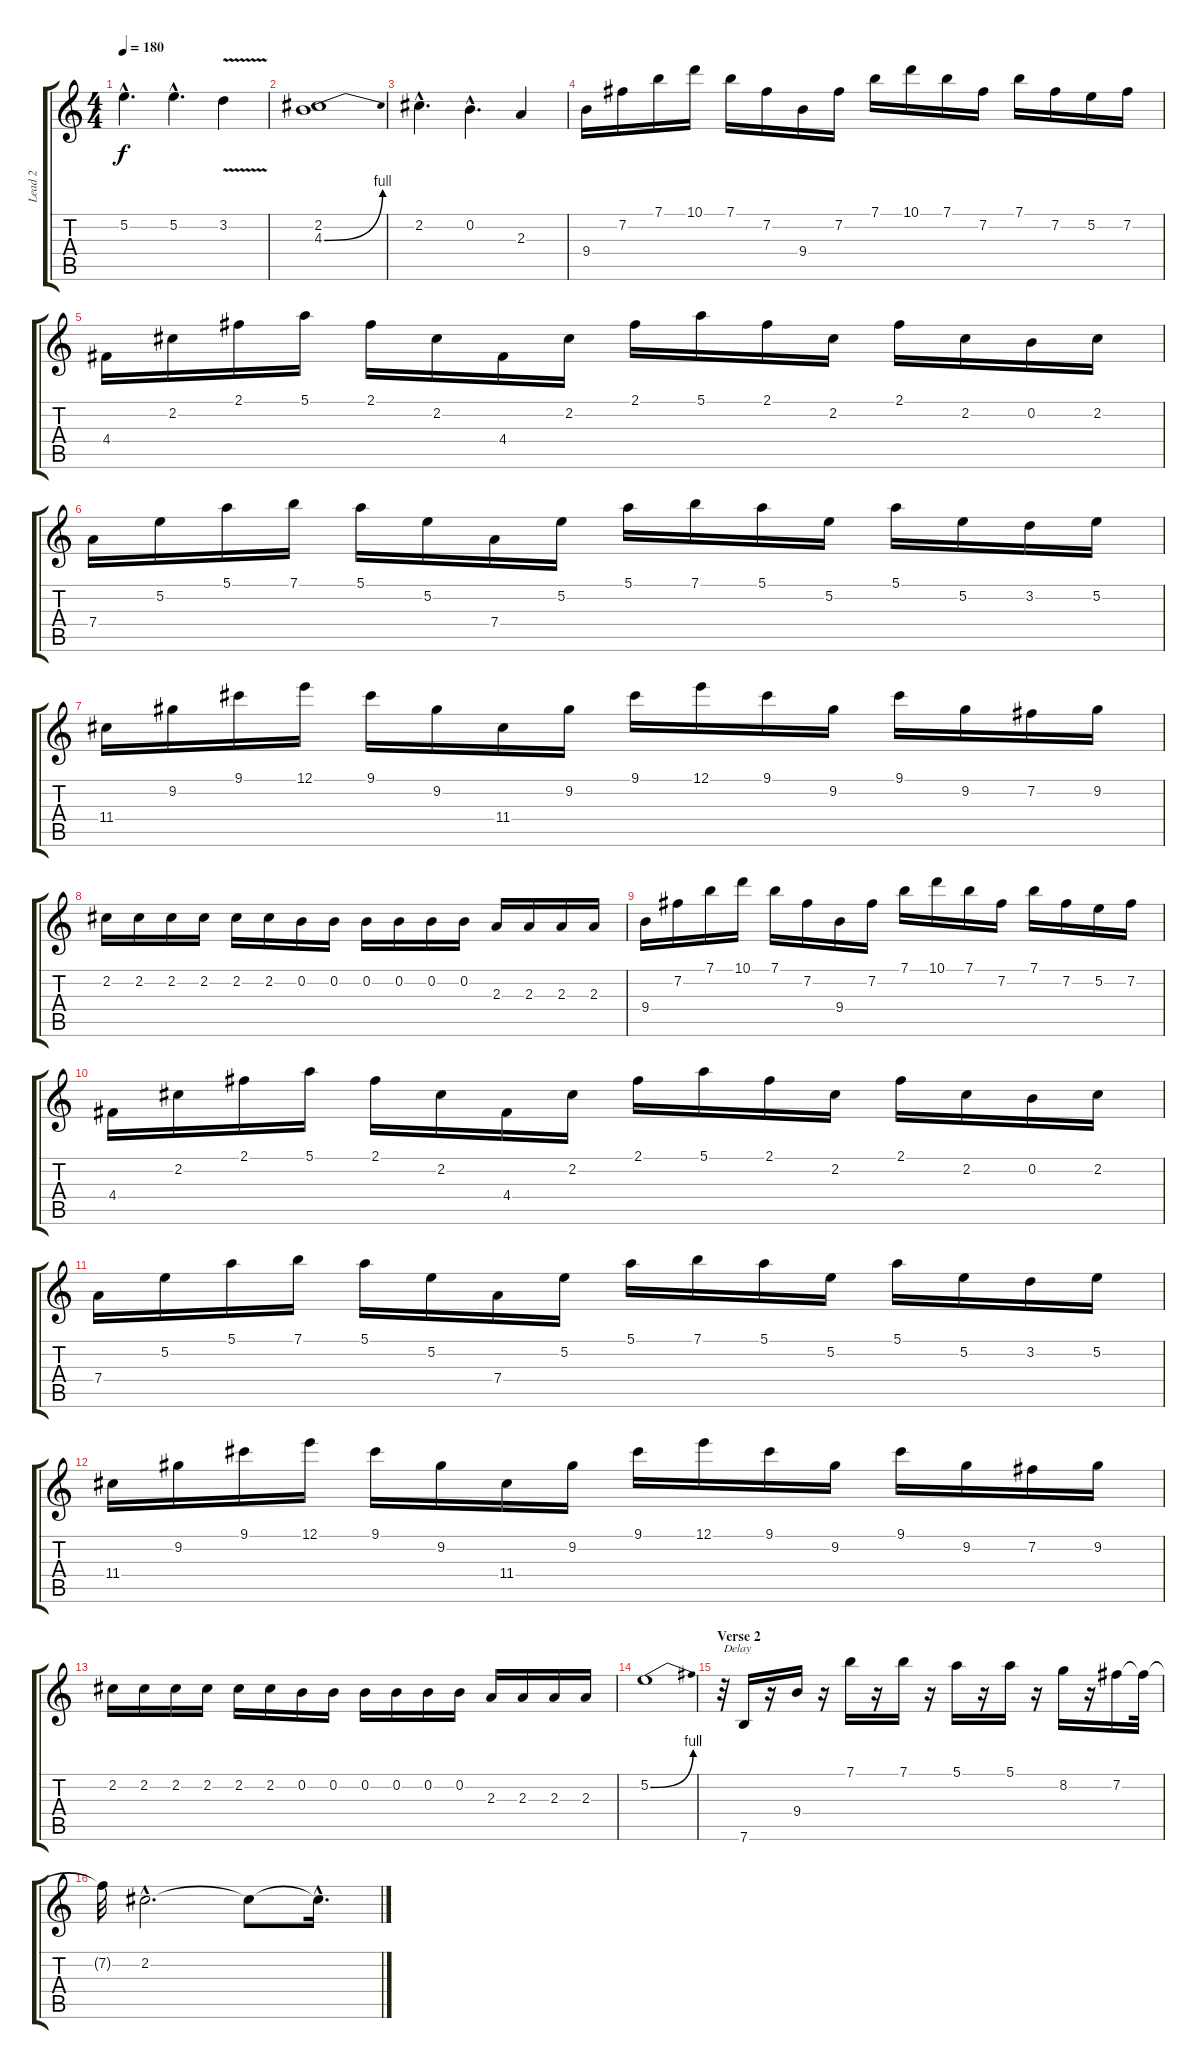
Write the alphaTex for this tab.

\track ("Lead 2" "Lead 2") {instrument overdrivenguitar}
\staff {score tabs}
\tuning (E4 B3 G3 D3 A2 E2) {hide}
\ts (4 4)
\tempo 180
\clef g2
\ks c
5.2{hac}.4{d dy f} 5.2{hac}.4{d} 3.2{v}.4 |
(2.2 4.3{be (bend 0 0 60 4)}).1 |
2.2{hac}.4{d} 0.2{hac}.4{d} 2.3.4 |
9.4.16{volume 16 balance 16 instrument overdrivenguitar} 7.2.16 7.1.16 10.1.16 7.1.16 7.2.16 9.4.16 7.2.16 7.1.16 10.1.16 7.1.16 7.2.16 7.1.16 7.2.16 5.2.16 7.2.16 |
4.4.16 2.2.16 2.1.16 5.1.16 2.1.16 2.2.16 4.4.16 2.2.16 2.1.16 5.1.16 2.1.16 2.2.16 2.1.16 2.2.16 0.2.16 2.2.16 |
7.4.16 5.2.16 5.1.16 7.1.16 5.1.16 5.2.16 7.4.16 5.2.16 5.1.16 7.1.16 5.1.16 5.2.16 5.1.16 5.2.16 3.2.16 5.2.16 |
11.4.16 9.2.16 9.1.16 12.1.16 9.1.16 9.2.16 11.4.16 9.2.16 9.1.16 12.1.16 9.1.16 9.2.16 9.1.16 9.2.16 7.2.16 9.2.16 |
2.2.16 2.2.16 2.2.16 2.2.16 2.2.16 2.2.16 0.2.16 0.2.16 0.2.16 0.2.16 0.2.16 0.2.16 2.3.16 2.3.16 2.3.16 2.3.16 |
9.4.16 7.2.16 7.1.16 10.1.16 7.1.16 7.2.16 9.4.16 7.2.16 7.1.16 10.1.16 7.1.16 7.2.16 7.1.16 7.2.16 5.2.16 7.2.16 |
4.4.16 2.2.16 2.1.16 5.1.16 2.1.16 2.2.16 4.4.16 2.2.16 2.1.16 5.1.16 2.1.16 2.2.16 2.1.16 2.2.16 0.2.16 2.2.16 |
7.4.16 5.2.16 5.1.16 7.1.16 5.1.16 5.2.16 7.4.16 5.2.16 5.1.16 7.1.16 5.1.16 5.2.16 5.1.16 5.2.16 3.2.16 5.2.16 |
11.4.16 9.2.16 9.1.16 12.1.16 9.1.16 9.2.16 11.4.16 9.2.16 9.1.16 12.1.16 9.1.16 9.2.16 9.1.16 9.2.16 7.2.16 9.2.16 |
2.2.16 2.2.16 2.2.16 2.2.16 2.2.16 2.2.16 0.2.16 0.2.16 0.2.16 0.2.16 0.2.16 0.2.16 2.3.16 2.3.16 2.3.16 2.3.16 |
5.2{be (bend 0 0 60 4)}.1 |
\section ("" "Verse 2")
r.32{txt "Delay" volume 16} 7.6.16 r.16 9.4.16 r.16 7.1.16 r.16 7.1.16 r.16 5.1.16 r.16 5.1.16 r.16 8.2.16 r.16 7.2.16 7.2{t}.32 |
7.2{t}.32 2.2{hac}.2{d} 2.2{t}.8 2.2{hac t}.16{d}
